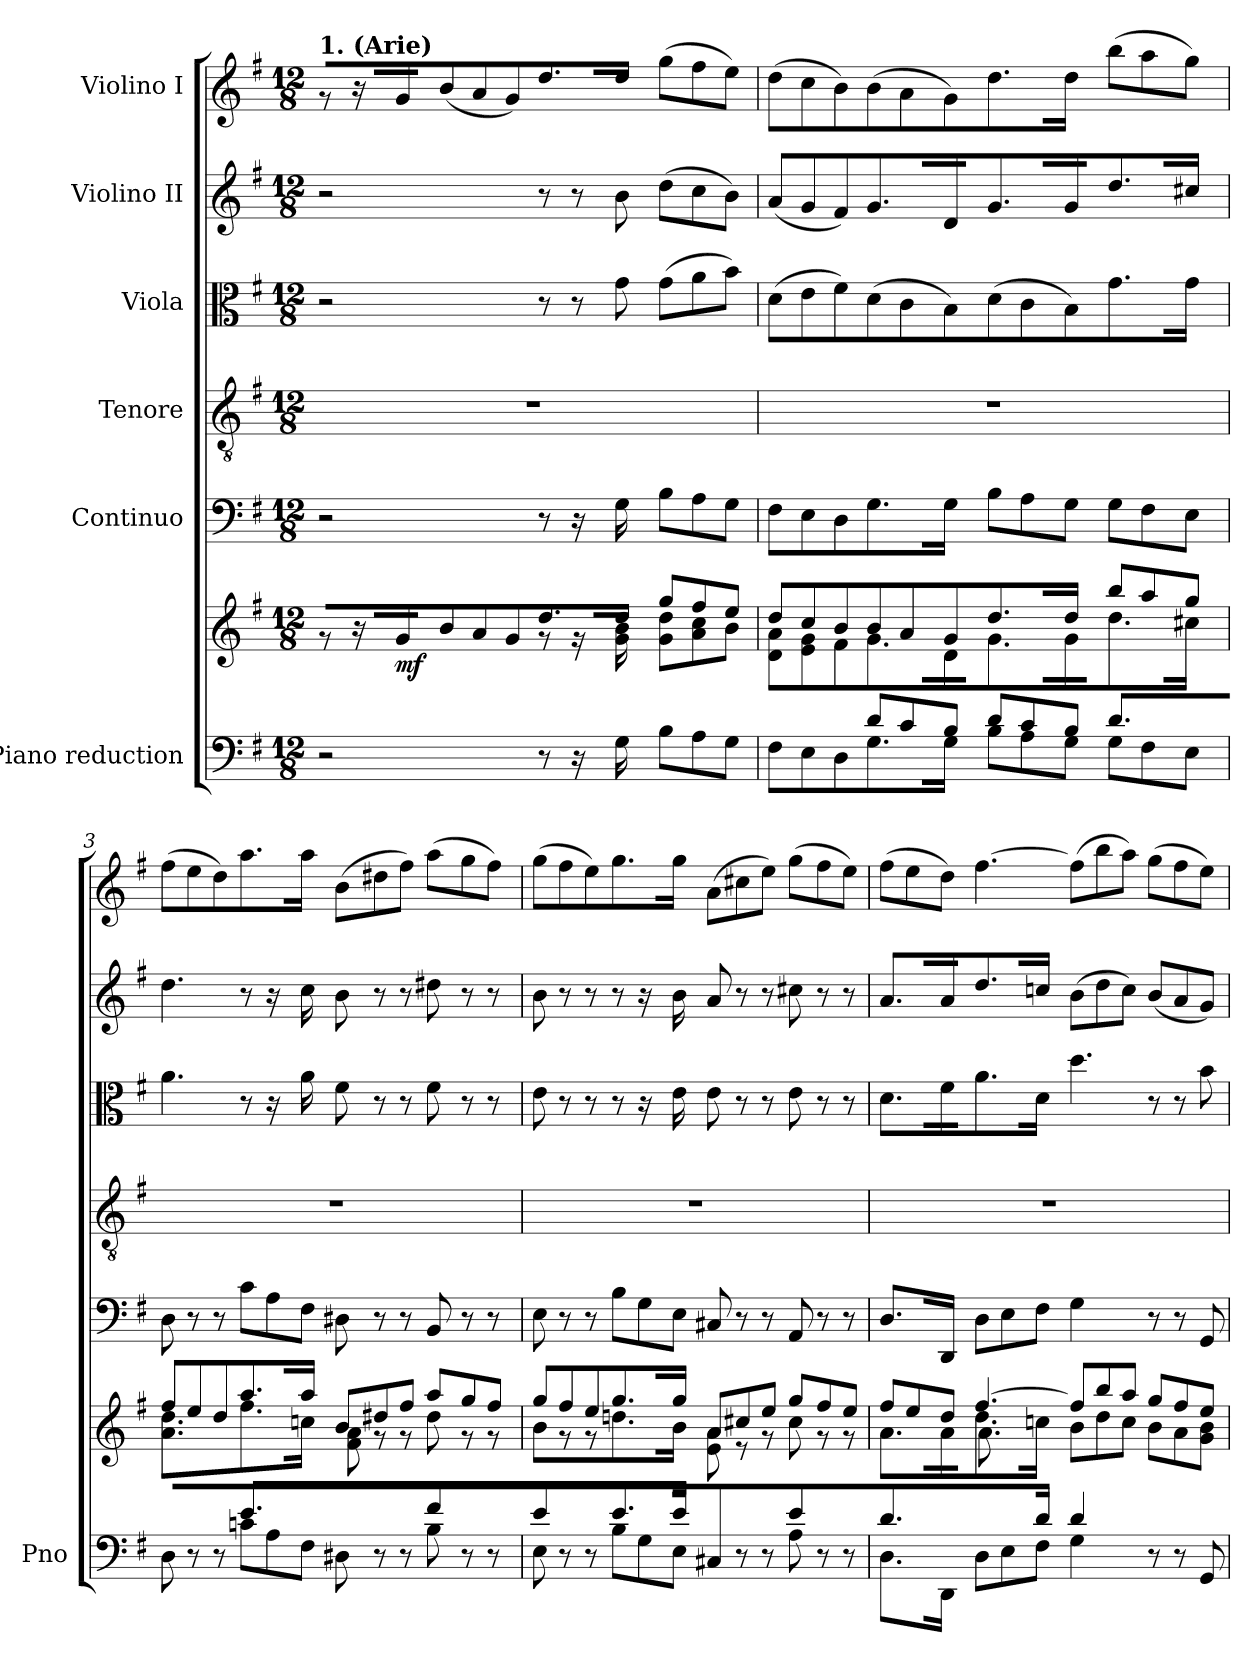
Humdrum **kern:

**kern	**kern	**dynam	**kern	**kern	**kern	**kern	**kern
*part6	*part6	*part6	*part5	*part4	*part3	*part2	*part1
*staff7	*staff6	*staff6/7	*staff5	*staff4	*staff3	*staff2	*staff1
*I"Piano reduction	*	*	*I"Continuo	*I"Tenore	*I"Viola	*I"Violino II	*I"Violino I
*I'Pno	*	*	*	*	*	*	*
*stria5	*stria5	*	*	*	*	*	*
*clefF4	*clefG2	*	*clefF4	*clefGv2	*clefC3	*clefG2	*clefG2
*k[f#]	*k[f#]	*	*k[f#]	*k[f#]	*k[f#]	*k[f#]	*k[f#]
*M12/8	*M12/8	*	*M12/8	*M12/8	*M12/8	*M12/8	*M12/8
=1	=1	=1	=1	=1	=1	=1	=1
*	*^	*	*	*	*	*	*
!	!	!	!	!	!	!	!	!LO:TX:a:B:t=1. (Arie)
2r	8r	8ryy	.	2r	1.r	2r	2r	8r
.	16r	16ryy	.	.	.	.	.	16r
.	16ryy	16ryy	.	.	.	.	.	16ryy
!	!	!	!LO:DY:b	!	!	!	!	!
.	16g/	16ryy	mf	.	.	.	.	16g/
.	16ryy	16ryy	.	.	.	.	.	16ryy
.	8b/L	8ryy	.	.	.	.	.	(8b/L
4ryy	8a/	4ryy	.	4ryy	.	4ryy	4ryy	8a/
.	8g/J	.	.	.	.	.	.	8g/J)
8r	8.dd/L	8r	.	8r	.	8r	8r	8.dd\L
16r	.	16r	.	16r	.	8r	8r	.
16ryy	16ryy	16ryy	.	16ryy	.	.	.	16ryy
16G\	16dd/JJ	16g\ 16b\	.	16G\	.	8g\	8b\	16dd\JJ
16ryy	16ryy	16ryy	.	16ryy	.	.	.	16ryy
8B\L	8gg/L	8g\ 8dd\L	.	8B\L	.	(8g\L	(8dd\L	(8gg\L
8A\	8ff#/	8a\ 8cc\	.	8A\	.	8a\	8cc\	8ff#\
8G\J	8ee/J	8b\J	.	8G\J	.	8b\J)	8b\J)	8ee\J)
=2	=2	=2	=2	=2	=2	=2	=2	=2
*^	*	*^	*	*	*	*	*	*
4.ryy	8F#\L	8dd/L	8d\ 8a\L	4.ryy	.	8F#\L	1.r	(8d\L	(8a/L	(8dd\L
.	8E\	8cc/	8e\ 8g\	.	.	8E\	.	8e\	8g/	8cc\
.	8D\J	8b/J	8f#\J	.	.	8D\J	.	8f#\J)	8f#/J)	8b\J)
*	*	*	*v	*v	*	*	*	*	*	*
8d/L	8.G\L	8b/L	8.g\L	.	8.G\L	.	(8d\L	8.g/L	(8b/L
8c/	.	8a/	.	.	.	.	8c\	.	8a/
.	16ryy	.	16ryy	.	16ryy	.	.	16ryy	.
8B/J	16G\JJ	8g/J	16d\JJ	.	16G\JJ	.	8B\J)	16d/JJ	8g/J)
.	16ryy	.	16ryy	.	16ryy	.	.	16ryy	.
8d/L	8B\L	8.dd/L	8.g\L	.	8B\L	.	(8d\L	8.g/L	8.dd\L
8c/	8A\	.	.	.	8A\	.	8c\	.	.
.	.	16ryy	16ryy	.	.	.	.	16ryy	16ryy
8B/J	8G\J	16dd/JJ	16g\JJ	.	8G\J	.	8B\J)	16g/JJ	16dd\JJ
.	.	16ryy	16ryy	.	.	.	.	16ryy	16ryy
8.d/L	8G\L	8bb/L	8.dd\L	.	8G\L	.	8.g\L	8.dd\L	(8bb\L
.	8F#\	8aa/	.	.	8F#\	.	.	.	8aa\
16ryy	.	.	16ryy	.	.	.	16ryy	16ryy	.
*	*	*	*^	*	*	*	*	*	*
16ryy	8E\J	8gg/J	16cc#X\JJ	16g\JJ	.	8E\J	.	16g\JJ	16cc#X\JJ	8gg\J)
16ryy	.	.	16ryy	16ryy	.	.	.	16ryy	16ryy	.
=3	=3	=3	=3	=3	=3	=3	=3	=3	=3	=3
8ryy	8D\	8ff#/L	4.a\ 4.dd\	8ryy	.	8D\	1.r	4.a\	4.dd\	(8ff#\L
*	*	*	*v	*v	*	*	*	*	*	*
8r	8ryy	8ee/	.	.	8r	.	.	.	8ee\
8r	8ryy	8dd/J	.	.	8r	.	.	.	8dd\J)
8.e/L	8cn\L	8.aa/L	8.ff#\L	.	8c\L	.	8r	8r	8.aa\L
.	8A\	.	.	.	8A\	.	16r	16r	.
16ryy	.	16ryy	16ryy	.	.	.	16ryy	16ryy	16ryy
*	*	*	*^	*	*	*	*	*	*
16ryy	8F#\J	16aa/JJ	16ccn\JJ	16a\JJ	.	8F#\J	.	16a\	16cc\	16aa\JJ
16ryy	.	16ryy	16ryy	2ryy	.	.	.	16ryy	16ryy	16ryy
8ryy	8D#X\	8b/L	8f#\ 8a\	.	.	8D#X\	.	8f#\	8b\	(8b\L
8r	8ryy	8dd#X/	8r	.	.	8r	.	8r	8r	8dd#X\
8r	8ryy	8ff#/J	8r	.	.	8r	.	8r	8r	8ff#\J)
8f#/	8B\	8aa/L	8dd#\	.	.	8BB/	.	8f#\	8dd#X\	(8aa\L
.	.	.	.	4ryy	.	.	.	.	.	.
8r	8ryy	8gg/	8r	.	.	8r	.	8r	8r	8gg\
8r	8ryy	8ff#/J	8r	.	.	8r	.	8r	8r	8ff#\J)
.	.	.	.	16ryy	.	.	.	.	.	.
*	*	*	*v	*v	*	*	*	*	*	*
!!LO:LB:g=z
=4	=4	=4	=4	=4	=4	=4	=4	=4	=4
8e/	8E\	8gg/L	8b\	.	8E\	1.r	8e\	8b\	(8gg\L
8r	8ryy	8ff#/	8r	.	8r	.	8r	8r	8ff#\
8r	8ryy	8ee/J	8r	.	8r	.	8r	8r	8ee\J)
8.e/L	8B\L	8.gg/L	8.ddn\L	.	8B\L	.	8r	8r	8.gg\L
.	8G\	.	.	.	8G\	.	16r	16r	.
16ryy	.	16ryy	16ryy	.	.	.	16ryy	16ryy	16ryy
16e/JJ	8E\J	16gg/JJ	16b\JJ	.	8E\J	.	16e\	16b\	16gg\JJ
16ryy	.	16ryy	16ryy	.	.	.	16ryy	16ryy	16ryy
8C#X/	8ryy	8a/L	8e\ 8a\	.	8C#X/	.	8e\	8a/	(8a\L
8r	8ryy	8cc#X/	8r	.	8r	.	8r	8r	8cc#X\
8r	8ryy	8ee/J	8r	.	8r	.	8r	8r	8ee\J)
8e/	8A\	8gg/L	8cc#\	.	8AA/	.	8e\	8cc#X\	(8gg\L
8r	8ryy	8ff#/	8r	.	8r	.	8r	8r	8ff#\
8r	8ryy	8ee/J	8r	.	8r	.	8r	8r	8ee\J)
=5	=5	=5	=5	=5	=5	=5	=5	=5	=5
*	*	*	*^	*	*	*	*	*	*
8.d/L	8.D\L	8ff#/L	8.a\L	4ryy	.	8.D/L	1.r	8.d\L	8.a/L	(8ff#\L
.	.	8ee/	.	.	.	.	.	.	.	8ee\
16ryy	16ryy	.	16ryy	.	.	16ryy	.	16ryy	16ryy	.
16ryy	16DD\JJ	8dd/J	16a\JJ	16f#\JJ	.	16DD/JJ	.	16f#\JJ	16a/JJ	8dd\J)
16ryy	16ryy	.	16ryy	16ryy	.	16ryy	.	16ryy	16ryy	.
8.ryy	8D\L	[4.ff#/	8.dd\L	8.a\L	.	8D\L	.	8.a\L	8.dd\L	[4.ff#\
.	8E\	.	.	.	.	8E\	.	.	.	.
16ryy	.	.	16ryy	2...ryy	.	.	.	16ryy	16ryy	.
16d/JJ	8F#\J	.	16ccn\JJ	.	.	8F#\J	.	16d\JJ	16ccn\JJ	.
16ryy	.	.	16ryy	.	.	.	.	16ryy	16ryy	.
4d/	4G\	8ff#/L]	8b\L	.	.	4G\	.	4.dd\	(8b\L	(8ff#\L]
.	.	8bb/	8dd\	.	.	.	.	.	8dd\	8bb\
8ryy	8ryy	8aa/J	8cc\J	.	.	8ryy	.	.	8cc\J)	8aa\J)
8r	8ryy	8gg/L	8b\L	.	.	8r	.	8r	(8b/L	(8gg\L
8r	8ryy	8ff#/	8a\	.	.	8r	.	8r	8a/	8ff#\
8GG/	8ryy	8ee/J	8g\ 8b\J	.	.	8GG/	.	8b\	8g/J)	8ee\J)
*v	*v	*	*	*	*	*	*	*	*	*
*	*v	*v	*v	*	*	*	*	*	*
=	=	=	=	=	=	=	=
*-	*-	*-	*-	*-	*-	*-	*-
